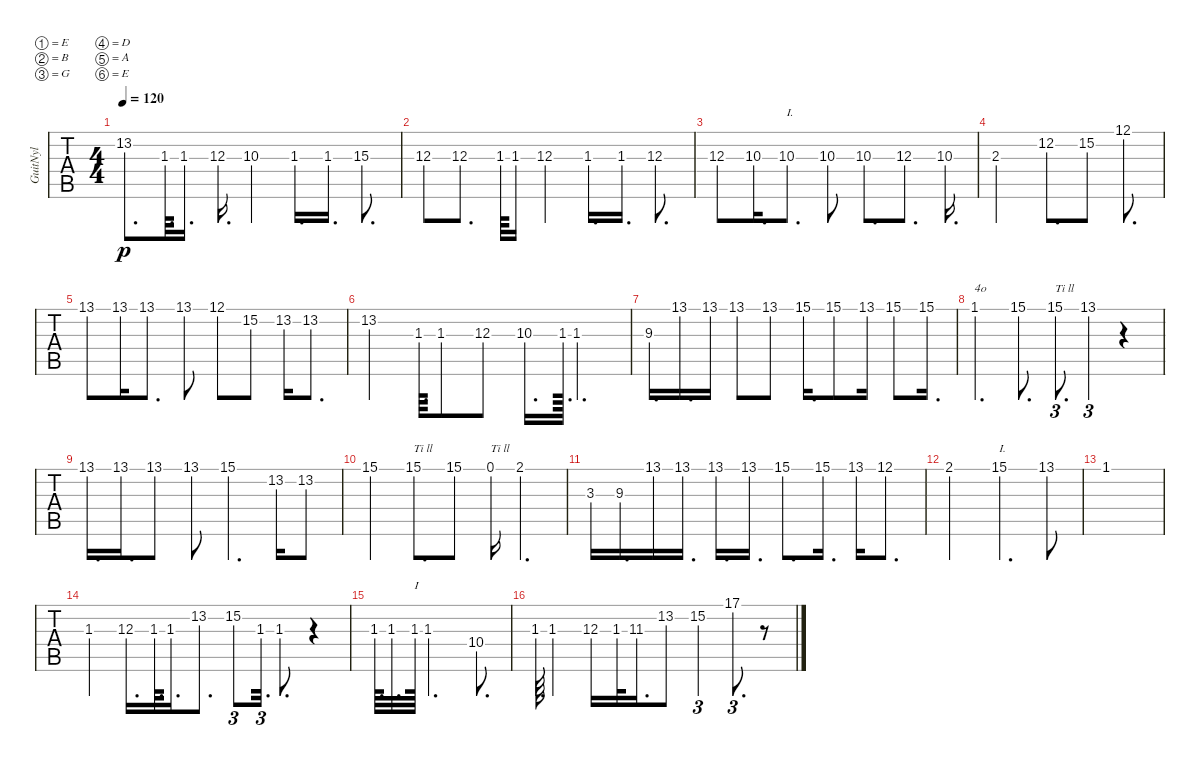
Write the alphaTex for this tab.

\defaultSystemsLayout 4
\bracketExtendMode nobrackets
\track ("Nylon Guitar" "GuitNyl") {instrument acousticguitarnylon}
\staff {tabs}
\tuning (E5 B4 G4 D4 A3 E3)
\ts (4 4)
\tempo 120
\clef g2
\ks c
13.2.8{d dy p} 1.3{acc #}.64{d} 1.3{acc #}.16{d} 12.3.16{d} 10.3.4 1.3{acc #}.16{d} 1.3{acc #}.16{d} 15.3{acc #}.8{d} |
12.3.8 12.3.8{d} 1.3{acc #}.64 1.3{acc #}.16 12.3.4 1.3{acc #}.16{d} 1.3{acc #}.16{d} 12.3.8{d} |
12.3.8 10.3.16{d} 10.3.8{d txt "I."} 10.3.8 10.3.8{d} 12.3.8{d} 10.3.16{d} |
2.3.2 12.2.8{d} 15.2.8 12.1.8{d} |
13.1.8 13.1.16 13.1.8{d} 13.1.8 12.1.8 15.2.8 13.2.16 13.2.8{d} |
13.2.4 1.3{acc #}.64{d} 1.3{acc #}.8 12.3.8 10.3.16{d} 1.3{acc #}.128{d} 1.3{acc #}.4{d} |
9.3.16{d} 13.1.16{d} 13.1.16 13.1.8 13.1.8 15.1.16{d} 15.1.8 13.1.16 15.1.8 15.1.16{d} |
1.1.4{d txt "4o"} 15.1.8{d} 15.1.8{d tu (3 2) txt "Ti ll"} 13.1.4{tu (3 2)} r.4 |
13.1.16{d} 13.1.16{d} 13.1.8 13.1.8 15.1.4{d} 13.2.16 13.2.8 |
15.1.4 15.1.8{d txt "Ti ll"} 15.1.8 0.1.16{txt "Ti ll"} 2.1{acc #}.4{d} |
3.3{acc #}.16 9.3.16{d} 13.1.16 13.1.16{d} 13.1.16{d} 13.1.16{d} 15.1.8{d} 15.1.16{d} 13.1.16 12.1.8{d} |
2.1{acc #}.2 15.1.4{d txt "I."} 13.1.8 |
1.1.1 |
1.3{acc #}.4 12.3.16{d} 1.3{acc #}.64{d} 1.3{acc #}.16{d} 13.2.8{d} 15.2.8{tu (3 2)} 1.3{acc #}.32{d tu (3 2)} 1.3{acc #}.8{d} r.4 |
1.3{acc #}.64{d} 1.3{acc #}.32{d} 1.3{acc #}.64{txt "I "} 1.3{acc #}.2{d} 10.4.8{d} |
1.3{acc #}.64{d} 1.3{acc #}.4 12.3.16 1.3{acc #}.32 11.3{acc #}.16{d} 13.2.8 15.2.4{tu (3 2)} 17.1.8{d tu (3 2)} r.8
